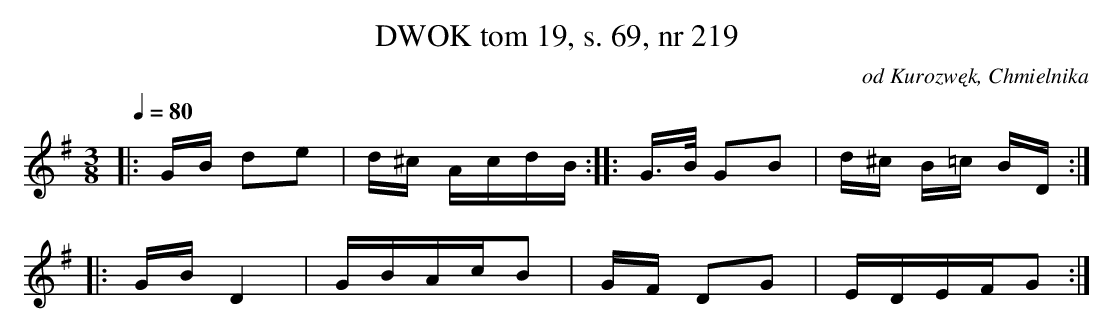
X:1
T: DWOK tom 19, s. 69, nr 219
O:od Kurozwęk, Chmielnika
L:1/8
M:3/8
K:G
Q:1/4=80
|:G/B/ de|d/^c/ A/c/d/B/::G3/4B/4 GB|d/^c/ B/=c/ B/D/:|
|:G/B/ D2|G/B/A/c/B|G/F/ DG|E/D/E/F/G:|
